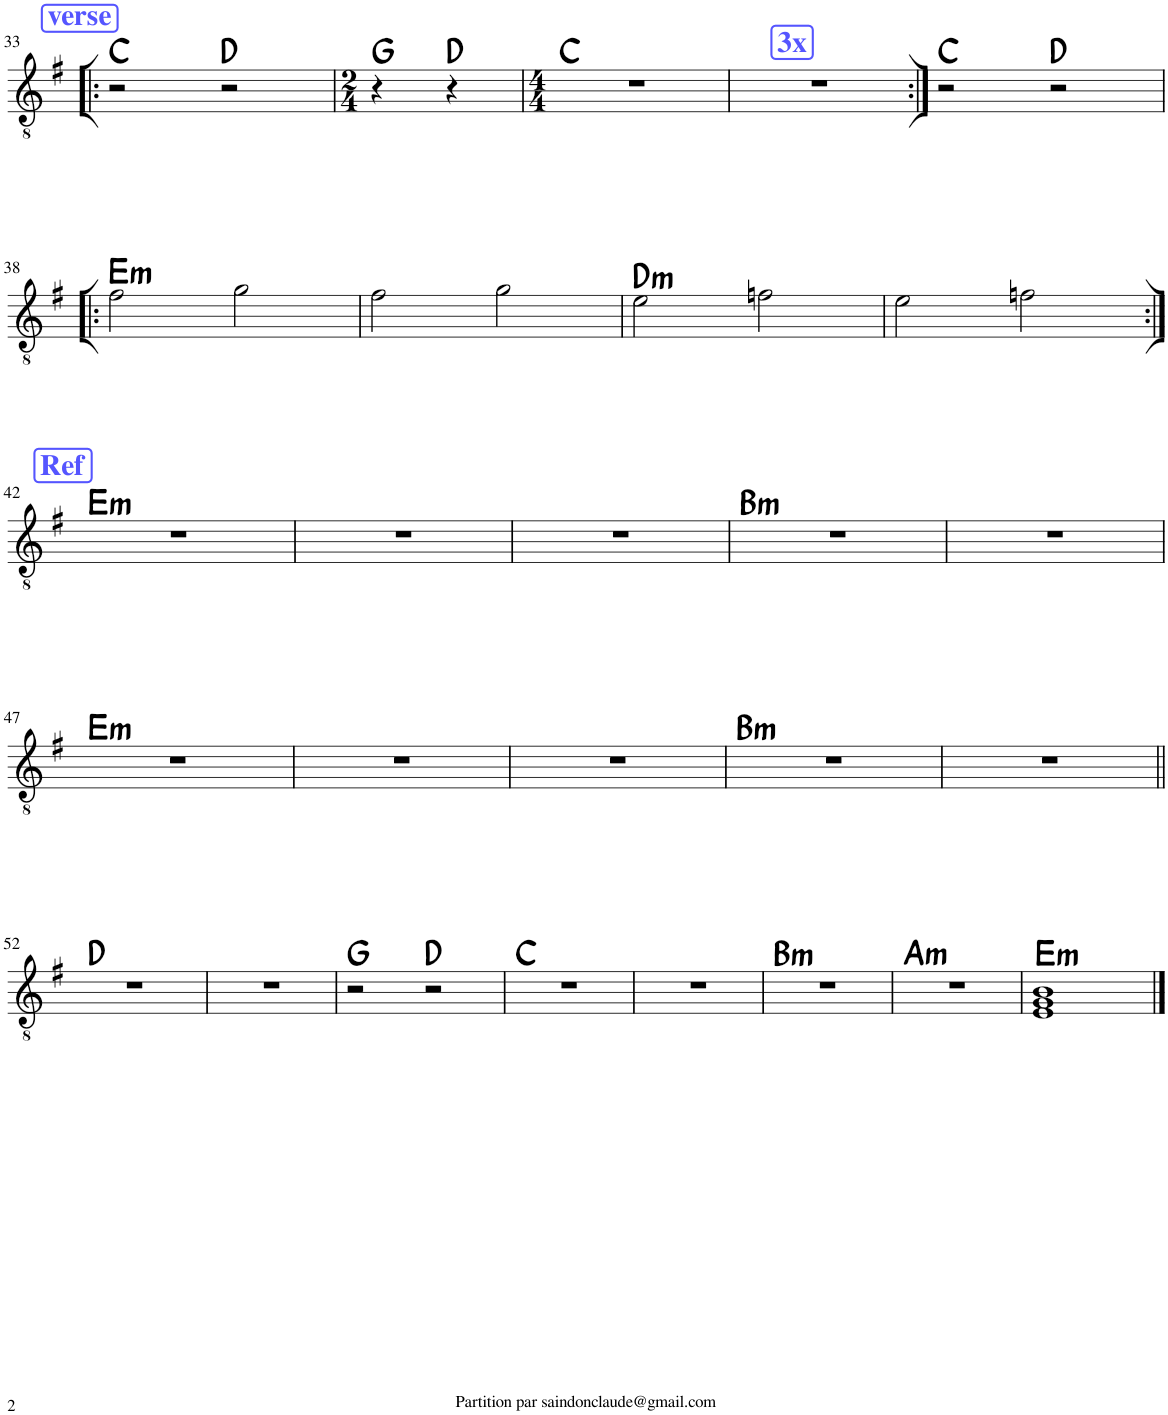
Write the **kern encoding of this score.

**kern	**harte
*part1	*part1
*staff1	*
*I"Classical Guitar	*
*I'Guit.	*
!!LO:PB:g=z
*clefGv2	*
*k[f#]	*
*M4/4	*
!!LO:REH:place=s1:a:B:cj:color=#5555FF:fs=14:t=verse
=33!|:	=33!|:
2r	C:maj
2r	D:maj
=34	=34
*M2/4	*
4r	G:maj
4r	D:maj
=35	=35
*M4/4	*
1r	C:maj
!!LO:REH:place=s1:a:B:cj:color=#5555FF:fs=14:t=3x
=36	=36
1r	.
=37:|!	=37:|!
2r	C:maj
2r	D:maj
!!LO:LB:g=z
=38!|:	=38!|:
!	!LO:H:kt=m
2f#\	E:min
2g\	.
=39	=39
2f#\	.
2g\	.
=40	=40
!	!LO:H:kt=m
2e\	D:min
2fn\	.
=41	=41
2e\	.
2fn\	.
!!LO:LB:g=z
!!LO:REH:place=s1:a:B:cj:color=#5555FF:fs=14:t=Ref
=42:|!	=42:|!
!	!LO:H:kt=m
1r	E:min
=43	=43
1r	.
=44	=44
1r	.
=45	=45
!	!LO:H:kt=m
1r	B:min
=46	=46
1r	.
!!LO:LB:g=z
=47	=47
!	!LO:H:kt=m
1r	E:min
=48	=48
1r	.
=49	=49
1r	.
=50	=50
!	!LO:H:kt=m
1r	B:min
=51	=51
1r	.
!!LO:LB:g=z
=52||	=52||
1r	D:maj
=53	=53
1r	.
=54	=54
2r	G:maj
2r	D:maj
=55	=55
1r	C:maj
=56	=56
1r	.
=57	=57
!	!LO:H:kt=m
1r	B:min
=58	=58
!	!LO:H:kt=m
1r	A:min
=59	=59
!	!LO:H:kt=m
1E 1G 1B	E:min
==	==
*-	*-
